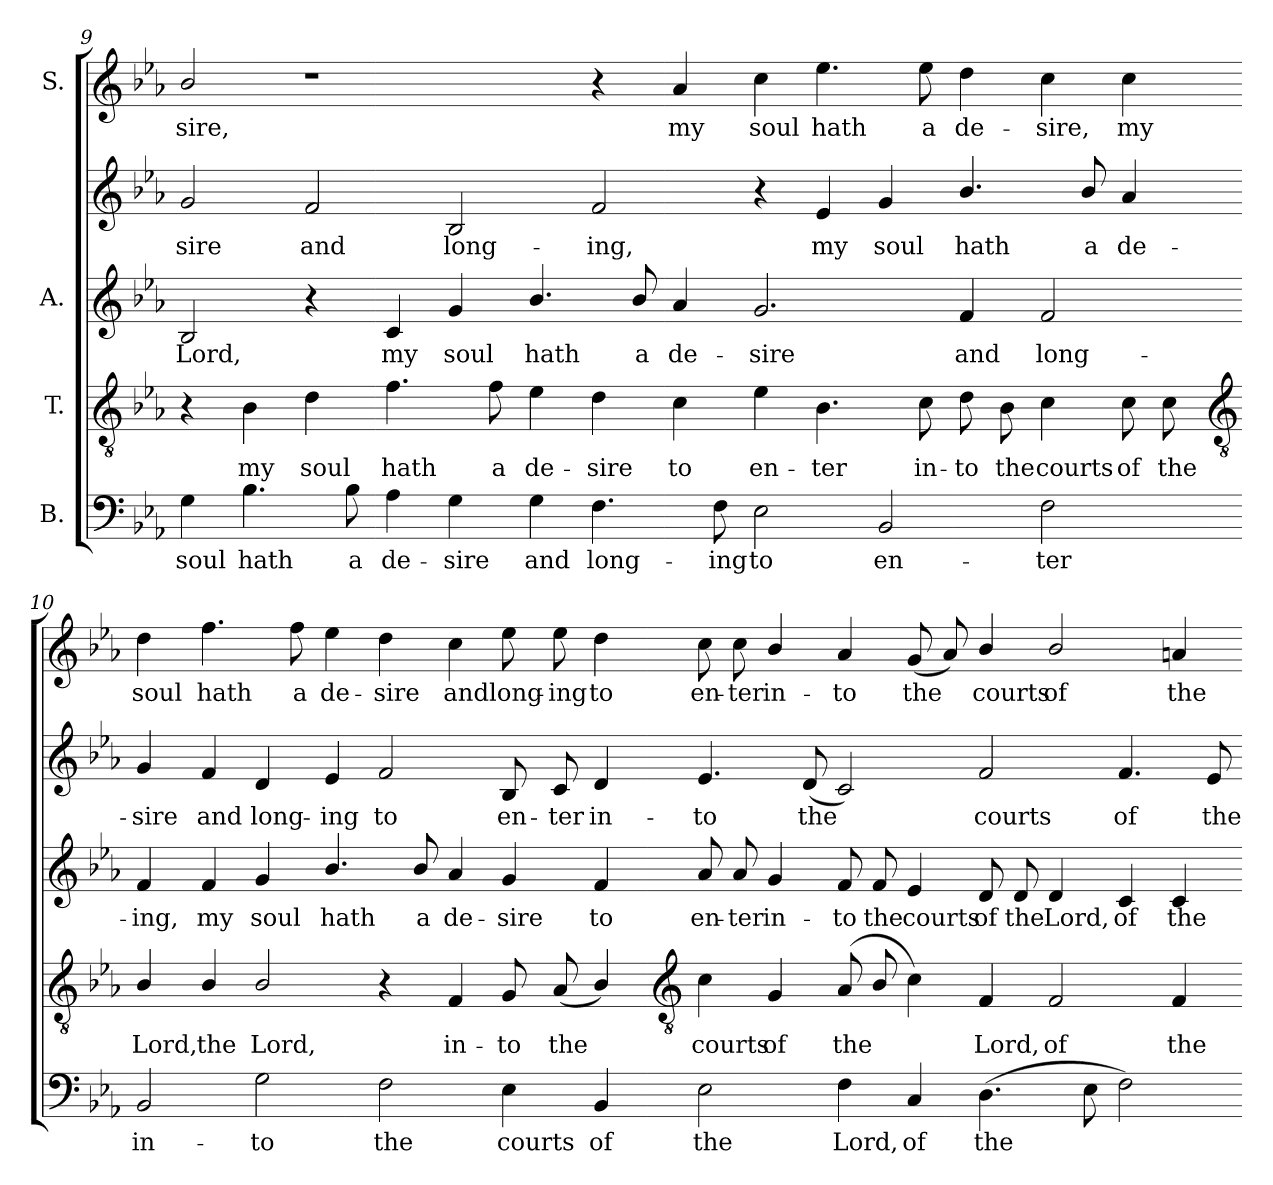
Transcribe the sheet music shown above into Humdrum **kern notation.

**kern	**text	**kern	**text	**kern	**text	**kern	**text	**kern	**text
*part4	*part4	*part3	*part3	*part2	*part2	*part2	*part2	*part1	*part1
*staff5	*staff5	*staff4	*staff4	*staff3	*staff3	*staff2	*staff2	*staff1	*staff1
*I"B.	*	*I"T.	*	*I"A.	*	*	*	*I"S.	*
!!LO:LB:g=z
*clefF4	*	*clefGv2	*	*clefG2	*	*clefG2	*	*clefG2	*
*k[b-e-a-]	*	*k[b-e-a-]	*	*k[b-e-a-]	*	*k[b-e-a-]	*	*k[b-e-a-]	*
*E-:	*	*E-:	*	*E-:	*	*E-:	*	*E-:	*
=9	=9	=9	=9	=9	=9	=9	=9	=9	=9
!	!LO:LY:b	!	!	!	!LO:LY:b	!	!LO:LY:b	!	!LO:LY:b
4G	soul	4r	.	2B-	-Lord,	2g	sire	2b-/	sire,
!	!LO:LY:b	!	!LO:LY:b	!	!	!	!	!	!
4.B-	hath	4B-	my	.	.	.	.	.	.
!	!	!	!LO:LY:b	!	!	!	!LO:LY:b	!	!
.	.	4d	soul	4r	.	2f	and	1r	.
!	!LO:LY:b	!	!	!	!	!	!	!	!
8B-	a	.	.	.	.	.	.	.	.
!	!LO:LY:b	!	!LO:LY:b	!	!LO:LY:b	!	!	!	!
4A-	de-	4.f	hath	4c	my	.	.	.	.
!	!LO:LY:b	!	!	!	!LO:LY:b	!	!LO:LY:b	!	!
4G	-sire	.	.	4g	soul	2B-	long-	.	.
!	!	!	!LO:LY:b	!	!	!	!	!	!
.	.	8f	a	.	.	.	.	.	.
!	!LO:LY:b	!	!LO:LY:b	!	!LO:LY:b	!	!	!	!
4G	and	4e-	de-	4.b-/	hath	.	.	.	.
!	!LO:LY:b	!	!LO:LY:b	!	!	!	!LO:LY:b	!	!
4.F	long-	4d	-sire	.	.	2f	-ing,	4r	.
!	!	!	!	!	!LO:LY:b	!	!	!	!
.	.	.	.	8b-/	a	.	.	.	.
!	!	!	!LO:LY:b	!	!LO:LY:b	!	!	!	!LO:LY:b
.	.	4c	to	4a-	de-	.	.	4a-	my
!	!LO:LY:b	!	!	!	!	!	!	!	!
8F	-ing	.	.	.	.	.	.	.	.
!	!LO:LY:b	!	!LO:LY:b	!	!LO:LY:b	!	!	!	!LO:LY:b
2E-	to	4e-	en-	2.g	-sire	4r	.	4cc	soul
!	!	!	!LO:LY:b	!	!	!	!LO:LY:b	!	!LO:LY:b
.	.	4.B-	-ter	.	.	4e-	my	4.ee-	hath
!	!LO:LY:b	!	!	!	!	!	!LO:LY:b	!	!
2BB-	en-	.	.	.	.	4g	soul	.	.
!	!	!	!LO:LY:b	!	!	!	!	!	!LO:LY:b
.	.	8c	in-	.	.	.	.	8ee-	a
!	!	!	!LO:LY:b	!	!LO:LY:b	!	!LO:LY:b	!	!LO:LY:b
.	.	8d	-to	4f	and	4.b-/	hath	4dd	de-
!	!	!	!LO:LY:b	!	!	!	!	!	!
.	.	8B-	the	.	.	.	.	.	.
!	!LO:LY:b	!	!LO:LY:b	!	!LO:LY:b	!	!	!	!LO:LY:b
2F	-ter	4c	courts	2f	long-	.	.	4cc	-sire,
!	!	!	!	!	!	!	!LO:LY:b	!	!
.	.	.	.	.	.	8b-/	a	.	.
!	!	!	!LO:LY:b	!	!	!	!LO:LY:b	!	!LO:LY:b
.	.	8c	of	.	.	4a-	de-	4cc	my
!	!	!	!LO:LY:b	!	!	!	!	!	!
.	.	8c	the	.	.	.	.	.	.
!!LO:LB:g=z
=10-	=10-	=10-	=10-	=10-	=10-	=10-	=10-	=10-	=10-
*	*	*clefGv2	*	*	*	*	*	*	*
!	!LO:LY:b	!	!LO:LY:b	!	!LO:LY:b	!	!LO:LY:b	!	!LO:LY:b
2BB-	in-	4B-/	Lord,	4f	-ing,	4g	-sire	4dd	soul
!	!	!	!LO:LY:b	!	!LO:LY:b	!	!LO:LY:b	!	!LO:LY:b
.	.	4B-/	the	4f	my	4f	and	4.ff	hath
!	!LO:LY:b	!	!LO:LY:b	!	!LO:LY:b	!	!LO:LY:b	!	!
2G	-to	2B-/	Lord,	4g	soul	4d	long-	.	.
!	!	!	!	!	!	!	!	!	!LO:LY:b
.	.	.	.	.	.	.	.	8ff	a
!	!	!	!	!	!LO:LY:b	!	!LO:LY:b	!	!LO:LY:b
.	.	.	.	4.b-/	hath	4e-	-ing	4ee-	de-
!	!LO:LY:b	!	!	!	!	!	!LO:LY:b	!	!LO:LY:b
2F	the	4r	.	.	.	2f	to	4dd	-sire
!	!	!	!	!	!LO:LY:b	!	!	!	!
.	.	.	.	8b-/	a	.	.	.	.
!	!	!	!LO:LY:b	!	!LO:LY:b	!	!	!	!LO:LY:b
.	.	4F	in-	4a-	de-	.	.	4cc	and
!	!LO:LY:b	!	!LO:LY:b	!	!LO:LY:b	!	!LO:LY:b	!	!LO:LY:b
4E-	courts	8G	-to	4g	-sire	8B-	en-	8ee-	long-
!	!	!	!LO:LY:b	!	!	!	!LO:LY:b	!	!LO:LY:b
.	.	(<8A-	the	.	.	8c	-ter	8ee-	-ing
!	!LO:LY:b	!	!	!	!LO:LY:b	!	!LO:LY:b	!	!LO:LY:b
4BB-	of	4B-/)	.	4f	to	4d	in-	4dd	to
!!LO:LB:g=z
=11-	=11-	=11-	=11-	=11-	=11-	=11-	=11-	=11-	=11-
*	*	*clefGv2	*	*	*	*	*	*	*
!	!LO:LY:b	!	!LO:LY:b	!	!LO:LY:b	!	!LO:LY:b	!	!LO:LY:b
2E-	the	4c	courts	8a-	en-	4.e-	to	8cc	en-
!	!	!	!	!	!LO:LY:b	!	!	!	!LO:LY:b
.	.	.	.	8a-	-ter	.	.	8cc	-ter
!	!	!	!LO:LY:b	!	!LO:LY:b	!	!	!	!LO:LY:b
.	.	4G	of	4g	in-	.	.	4b-/	in-
!	!	!	!	!	!	!	!LO:LY:b	!	!
.	.	.	.	.	.	(<8d	the	.	.
!	!LO:LY:b	!	!LO:LY:b	!	!LO:LY:b	!	!	!	!LO:LY:b
4F	Lord,	(<8A-	the	8f	-to	2c)	.	4a-	-to
!	!	!	!	!	!LO:LY:b	!	!	!	!
.	.	8B-/	.	8f	the	.	.	.	.
!	!LO:LY:b	!	!	!	!LO:LY:b	!	!	!	!LO:LY:b
4C	of	4c)	.	4e-	courts	.	.	(<8g	the
.	.	.	.	.	.	.	.	8a-)	.
!	!LO:LY:b	!	!LO:LY:b	!	!LO:LY:b	!	!LO:LY:b	!	!LO:LY:b
(>4.D	the	4F	Lord,	8d	of	2f	courts	4b-/	courts
!	!	!	!	!	!LO:LY:b	!	!	!	!
.	.	.	.	8d	the	.	.	.	.
!	!	!	!LO:LY:b	!	!LO:LY:b	!	!	!	!LO:LY:b
.	.	2F	of	4d	Lord,	.	.	2b-/	of
8E-	.	.	.	.	.	.	.	.	.
!	!	!	!	!	!LO:LY:b	!	!LO:LY:b	!	!
2F)	.	.	.	4c	of	4.f	of	.	.
!	!	!	!LO:LY:b	!	!LO:LY:b	!	!	!	!LO:LY:b
.	.	4F	the	4c	the	.	.	4an	the
!	!	!	!	!	!	!	!LO:LY:b	!	!
.	.	.	.	.	.	8e-	the	.	.
=-	=-	=-	=-	=-	=-	=-	=-	=-	=-
*-	*-	*-	*-	*-	*-	*-	*-	*-	*-
